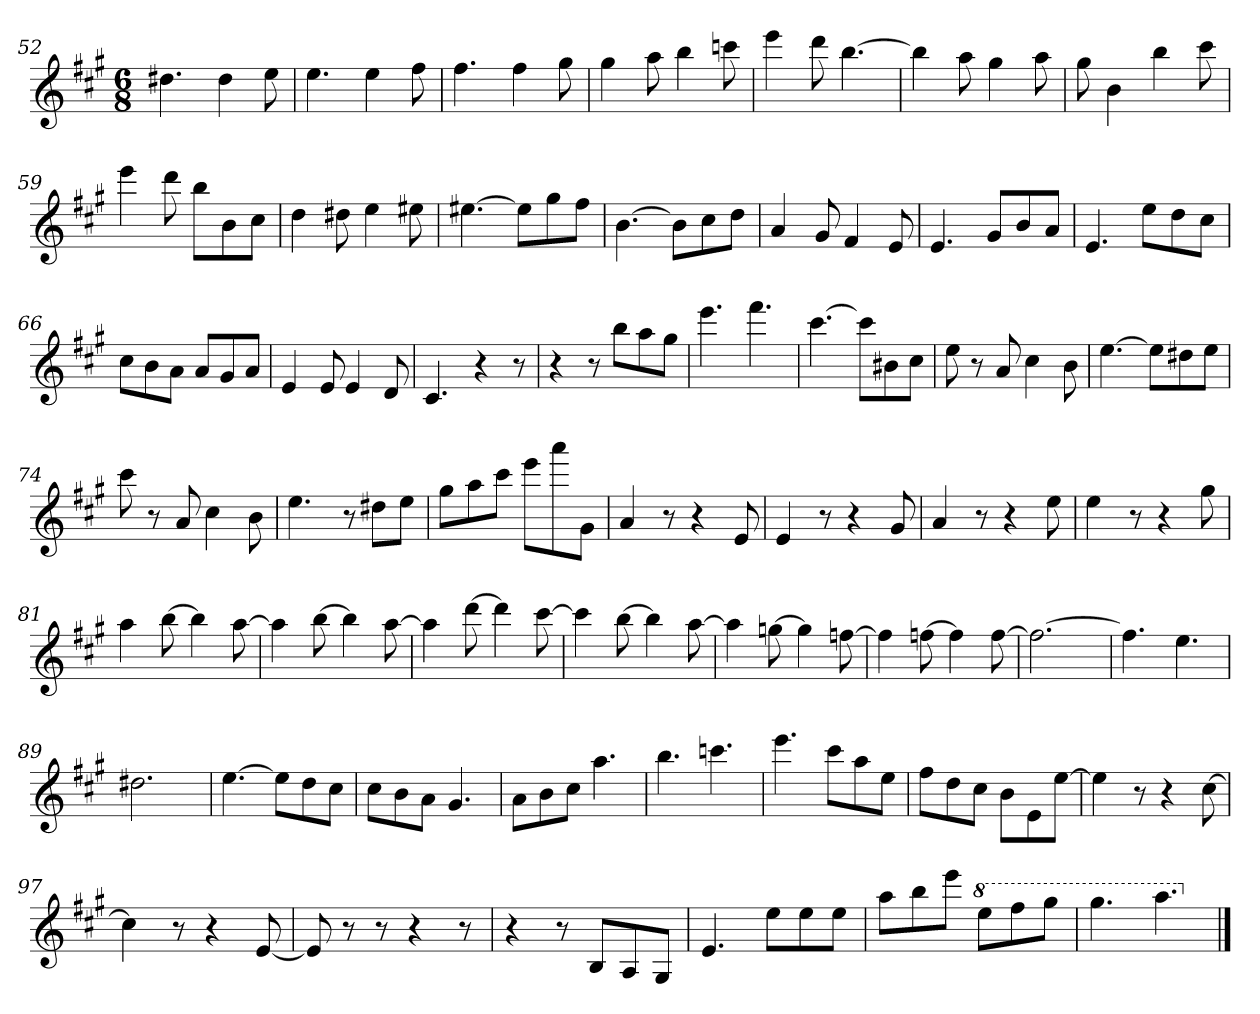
**kern
*part1
*staff1
*clefG2
*k[f#c#g#]
*A:
*M6/8
=52
4.dd#X
4dd#
8ee
=53
4.ee
4ee
8ff#
=54
4.ff#
4ff#
8gg#
=55
4gg#
8aa
4bb
8cccn
=56
4eee
8ddd
[4.bb
=57
4bb]
8aa
4gg#
8aa
=58
8gg#
4b
4bb
8ccc#
=59
4eee
8ddd
8bb\L
8b\
8cc#\J
=60
4dd
8dd#X
4ee
8ee#X
=61
[4.ee#X
8ee#\L]
8gg#\
8ff#\J
=62
[4.b
8b\L]
8cc#\
8dd\J
=63
4a
8g#
4f#
8e
=64
4.e
8g#/L
8b/
8a/J
=65
4.e
8ee\L
8dd\
8cc#\J
=66
8cc#\L
8b\
8a\J
8a/L
8g#/
8a/J
=67
4e
8e
4e
8d
=68
4.c#
4r
8r
=69
4r
8r
8bb\L
8aa\
8gg#\J
=70
4.eee
4.fff#
=71
[4.ccc#
8ccc#\L]
8b#X\
8cc#\J
=72
8ee
8r
8a
4cc#
8b
=73
[4.ee
8ee\L]
8dd#X\
8ee\J
=74
8ccc#
8r
8a
4cc#
8b
=75
4.ee
8r
8dd#X\L
8ee\J
=76
8gg#\L
8aa\
8ccc#\J
8eee\L
8aaa\
8g#\J
=77
4a
8r
4r
8e
=78
4e
8r
4r
8g#
=79
4a
8r
4r
8ee
=80
4ee
8r
4r
8gg#
=81
4aa
[8bb
4bb]
[8aa
=82
4aa]
[8bb
4bb]
[8aa
=83
4aa]
[8ddd
4ddd]
[8ccc#
=84
4ccc#]
[8bb
4bb]
[8aa
=85
4aa]
[8ggn
4gg]
[8ffn
=86
4ff]
[8ffn
4ff]
[8ff
=87
2.ff_
=88
4.ff]
4.ee
=89
2.dd#X
=90
[4.ee
8ee\L]
8dd\
8cc#\J
=91
8cc#\L
8b\
8a\J
4.g#
=92
8a\L
8b\
8cc#\J
4.aa
=93
4.bb
4.cccn
=94
4.eee
8ccc#\L
8aa\
8ee\J
=95
8ff#\L
8dd\
8cc#\J
8b\L
8e\
[8ee\J
=96
4ee]
8r
4r
[8cc#
=97
4cc#]
8r
4r
[8e
=98
8e]
8r
8r
4r
8r
=99
4r
8r
8B/L
8A/
8G#/J
=100
4.e
8ee\L
8ee\
8ee\J
=101
8aa\L
8bb\
8eee\J
*8va
8eee\L
8fff#\
8ggg#\J
=102
4.ggg#
4.aaa
*X8va
==
*-
